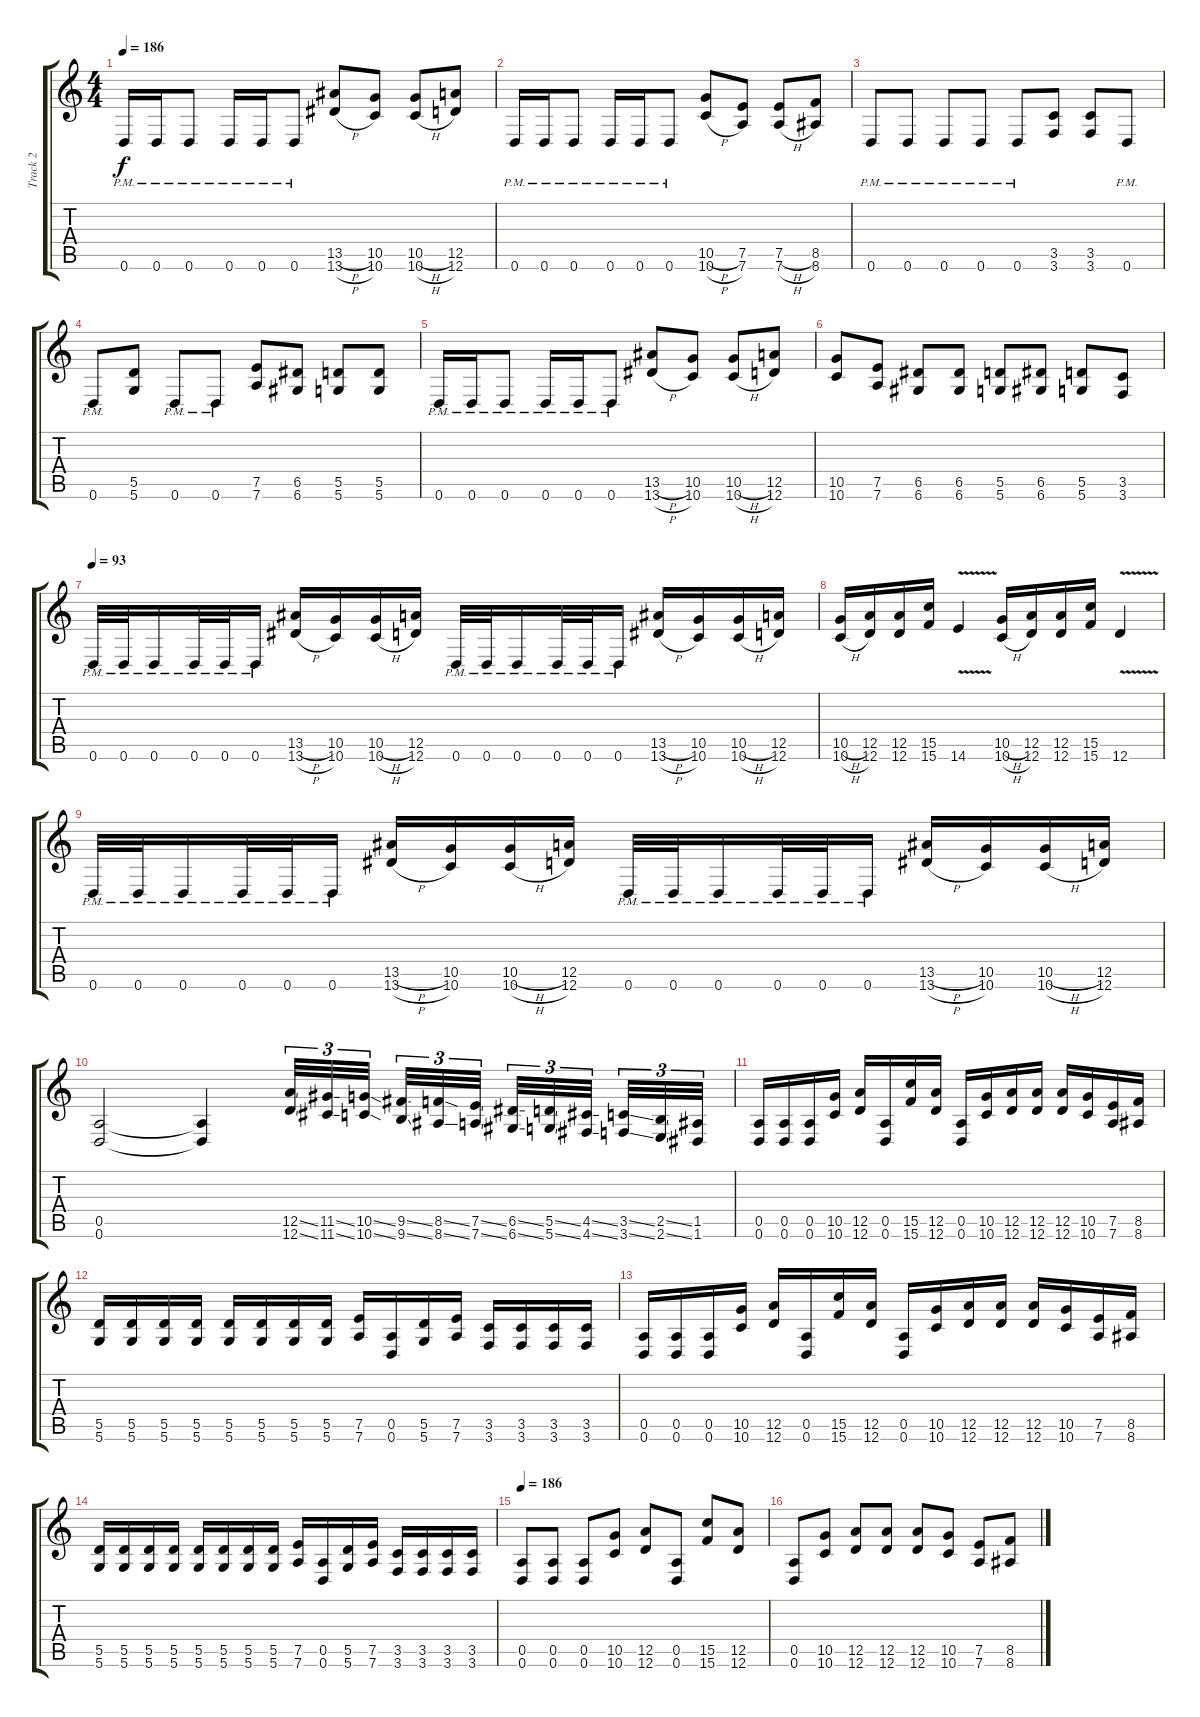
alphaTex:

\track ("Track 2" "Track 2") {instrument distortionguitar}
\staff {score tabs}
\tuning (E4 B3 G3 D3 A2 D2) {hide}
\ts (4 4)
\tempo 186
\clef g2
\ks c
0.6{pm}.16{dy f} 0.6{pm}.16 0.6{pm}.8 0.6{pm}.16 0.6{pm}.16 0.6{pm}.8 (13.5{h} 13.6{h}).8 (10.5 10.6).8 (10.5{h} 10.6{h}).8 (12.5 12.6).8 |
0.6{pm}.16 0.6{pm}.16 0.6{pm}.8 0.6{pm}.16 0.6{pm}.16 0.6{pm}.8 (10.5{h} 10.6{h}).8 (7.5 7.6).8 (7.5{h} 7.6{h}).8 (8.5 8.6).8 |
0.6{pm}.8 0.6{pm}.8 0.6{pm}.8 0.6{pm}.8 0.6{pm}.8 (3.5 3.6).8 (3.5 3.6).8 0.6{pm}.8 |
0.6{pm}.8 (5.5 5.6).8 0.6{pm}.8 0.6{pm}.8 (7.5 7.6).8 (6.5 6.6).8 (5.5 5.6).8 (5.5 5.6).8 |
0.6{pm}.16 0.6{pm}.16 0.6{pm}.8 0.6{pm}.16 0.6{pm}.16 0.6{pm}.8 (13.5{h} 13.6{h}).8 (10.5 10.6).8 (10.5{h} 10.6{h}).8 (12.5 12.6).8 |
(10.5 10.6).8 (7.5 7.6).8 (6.5 6.6).8 (6.5 6.6).8 (5.5 5.6).8 (6.5 6.6).8 (5.5 5.6).8 (3.5 3.6).8 |
\tempo 93
0.6{pm}.32 0.6{pm}.32 0.6{pm}.16 0.6{pm}.32 0.6{pm}.32 0.6{pm}.16 (13.5{h} 13.6{h}).16 (10.5 10.6).16 (10.5{h} 10.6{h}).16 (12.5 12.6).16 0.6{pm}.32 0.6{pm}.32 0.6{pm}.16 0.6{pm}.32 0.6{pm}.32 0.6{pm}.16 (13.5{h} 13.6{h}).16 (10.5 10.6).16 (10.5{h} 10.6{h}).16 (12.5 12.6).16 |
(10.5{h} 10.6{h}).16 (12.5 12.6).16 (12.5 12.6).16 (15.5 15.6).16 14.6{v}.4 (10.5{h} 10.6{h}).16 (12.5 12.6).16 (12.5 12.6).16 (15.5 15.6).16 12.6{v}.4 |
0.6{pm}.32 0.6{pm}.32 0.6{pm}.16 0.6{pm}.32 0.6{pm}.32 0.6{pm}.16 (13.5{h} 13.6{h}).16 (10.5 10.6).16 (10.5{h} 10.6{h}).16 (12.5 12.6).16 0.6{pm}.32 0.6{pm}.32 0.6{pm}.16 0.6{pm}.32 0.6{pm}.32 0.6{pm}.16 (13.5{h} 13.6{h}).16 (10.5 10.6).16 (10.5{h} 10.6{h}).16 (12.5 12.6).16 |
(0.5 0.6).2 (0.5{t} 0.6{t}).4 (12.5{ss} 12.6{ss}).32{tu (3 2)} (11.5{ss} 11.6{ss}).32{tu (3 2)} (10.5{ss} 10.6{ss}).32{tu (3 2)} (9.5{ss} 9.6{ss}).32{tu (3 2)} (8.5{ss} 8.6{ss}).32{tu (3 2)} (7.5{ss} 7.6{ss}).32{tu (3 2)} (6.5{ss} 6.6{ss}).32{tu (3 2)} (5.5{ss} 5.6{ss}).32{tu (3 2)} (4.5{ss} 4.6{ss}).32{tu (3 2)} (3.5{ss} 3.6{ss}).32{tu (3 2)} (2.5{ss} 2.6{ss}).32{tu (3 2)} (1.5 1.6).32{tu (3 2)} |
(0.5 0.6).16 (0.5 0.6).16 (0.5 0.6).16 (10.5 10.6).16 (12.5 12.6).16 (0.5 0.6).16 (15.5 15.6).16 (12.5 12.6).16 (0.5 0.6).16 (10.5 10.6).16 (12.5 12.6).16 (12.5 12.6).16 (12.5 12.6).16 (10.5 10.6).16 (7.5 7.6).16 (8.5 8.6).16 |
(5.5 5.6).16 (5.5 5.6).16 (5.5 5.6).16 (5.5 5.6).16 (5.5 5.6).16 (5.5 5.6).16 (5.5 5.6).16 (5.5 5.6).16 (7.5 7.6).16 (0.5 0.6).16 (5.5 5.6).16 (7.5 7.6).16 (3.5 3.6).16 (3.5 3.6).16 (3.5 3.6).16 (3.5 3.6).16 |
(0.5 0.6).16 (0.5 0.6).16 (0.5 0.6).16 (10.5 10.6).16 (12.5 12.6).16 (0.5 0.6).16 (15.5 15.6).16 (12.5 12.6).16 (0.5 0.6).16 (10.5 10.6).16 (12.5 12.6).16 (12.5 12.6).16 (12.5 12.6).16 (10.5 10.6).16 (7.5 7.6).16 (8.5 8.6).16 |
(5.5 5.6).16 (5.5 5.6).16 (5.5 5.6).16 (5.5 5.6).16 (5.5 5.6).16 (5.5 5.6).16 (5.5 5.6).16 (5.5 5.6).16 (7.5 7.6).16 (0.5 0.6).16 (5.5 5.6).16 (7.5 7.6).16 (3.5 3.6).16 (3.5 3.6).16 (3.5 3.6).16 (3.5 3.6).16 |
\tempo 186
(0.5 0.6).8 (0.5 0.6).8 (0.5 0.6).8 (10.5 10.6).8 (12.5 12.6).8 (0.5 0.6).8 (15.5 15.6).8 (12.5 12.6).8 |
(0.5 0.6).8 (10.5 10.6).8 (12.5 12.6).8 (12.5 12.6).8 (12.5 12.6).8 (10.5 10.6).8 (7.5 7.6).8 (8.5 8.6).8
